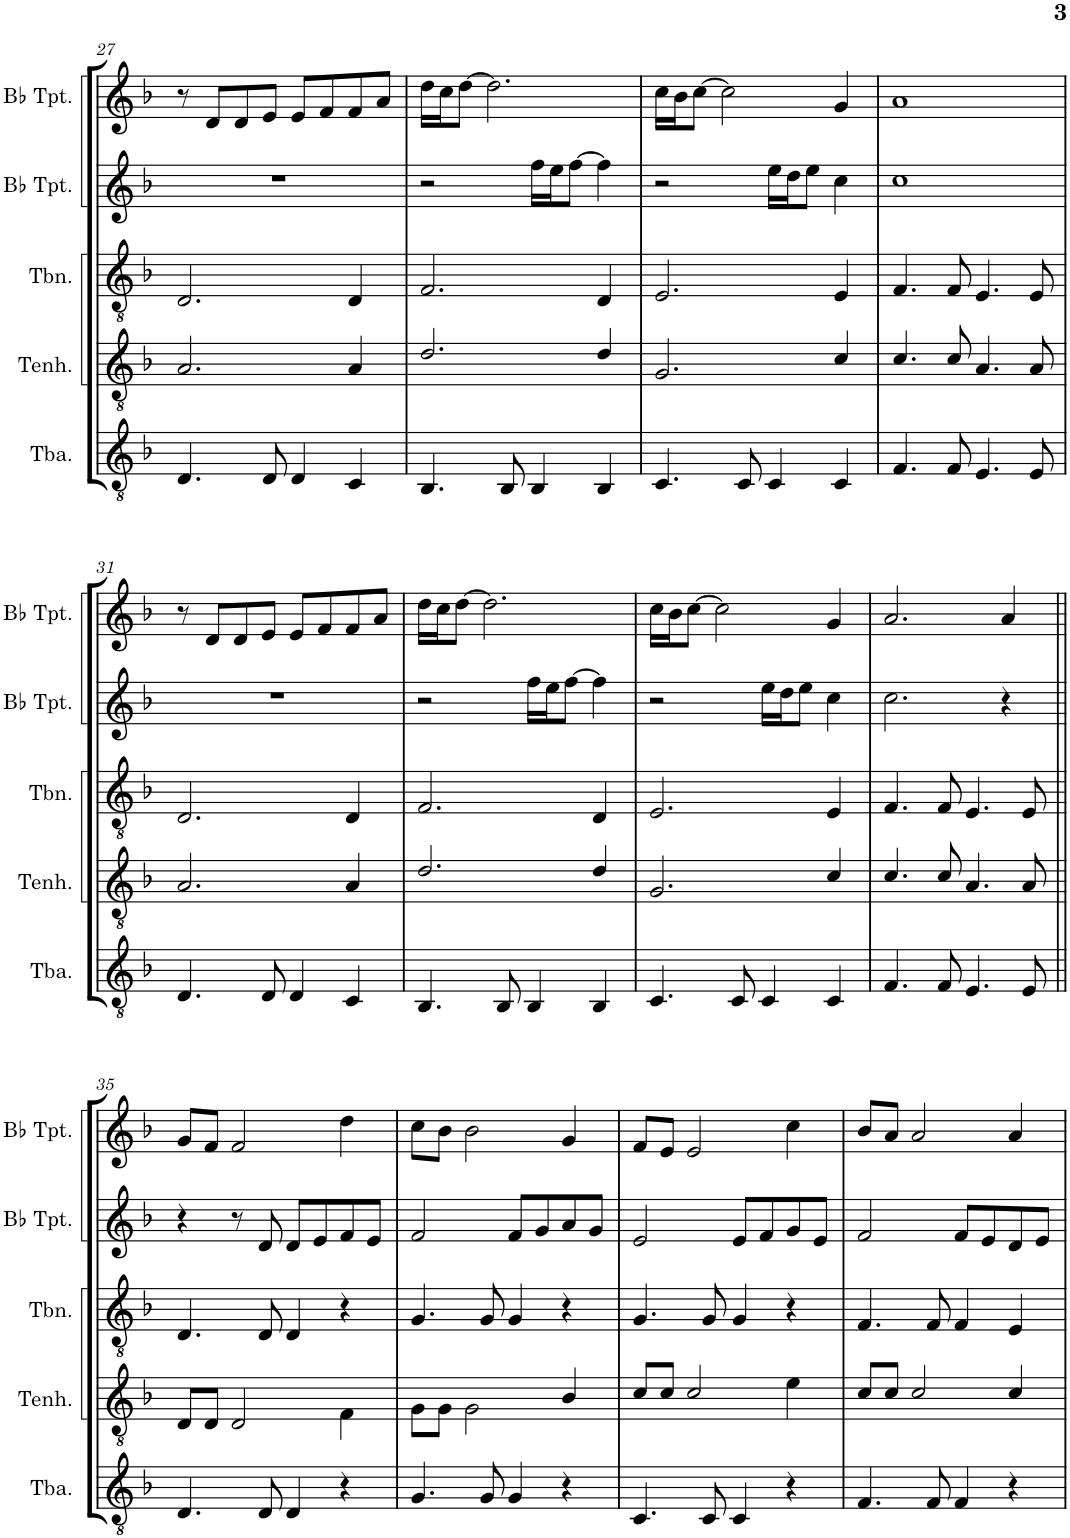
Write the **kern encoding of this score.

**kern	**kern	**kern	**kern	**kern
*part5	*part4	*part3	*part2	*part1
*staff5	*staff4	*staff3	*staff2	*staff1
*I"Tuba	*I"Tenorhorn	*I"Trombone	*I"Bb Trumpet	*I"Bb Trumpet
*I'Tba.	*I'Tenh.	*I'Tbn.	*I'Bb Tpt.	*I'Bb Tpt.
!!LO:PB:g=z
*clefGv2	*clefGv2	*clefGv2	*clefG2	*clefG2
*Trd1c2	*Trd1c2	*Trd1c2	*Trd1c2	*Trd1c2
*k[b-]	*k[b-]	*k[b-]	*k[b-]	*k[b-]
*M4/4	*M4/4	*M4/4	*M4/4	*M4/4
=27	=27	=27	=27	=27
4.D/	2.A/	2.D/	1r	8r
.	.	.	.	8d/L
.	.	.	.	8d/
8D/	.	.	.	8e/J
4D/	.	.	.	8e/L
.	.	.	.	8f/
4C/	4A/	4D/	.	8f/
.	.	.	.	8a/J
=28	=28	=28	=28	=28
4.BB-/	2.d/	2.F/	2r	16dd\LL
.	.	.	.	16cc\J
.	.	.	.	[>8dd\J
.	.	.	.	2.dd\]
8BB-/	.	.	.	.
4BB-/	.	.	16ff\LL	.
.	.	.	16ee\J	.
.	.	.	[>8ff\J	.
4BB-/	4d/	4D/	4ff\]	.
=29	=29	=29	=29	=29
4.C/	2.G/	2.E/	2r	16cc\LL
.	.	.	.	16b-\J
.	.	.	.	[>8cc\J
.	.	.	.	2cc\]
8C/	.	.	.	.
4C/	.	.	16ee\LL	.
.	.	.	16dd\J	.
.	.	.	8ee\J	.
4C/	4c/	4E/	4cc\	4g/
=30	=30	=30	=30	=30
4.F/	4.c/	4.F/	1cc	1a
8F/	8c/	8F/	.	.
4.E/	4.A/	4.E/	.	.
8E/	8A/	8E/	.	.
!!LO:LB:g=z
=31	=31	=31	=31	=31
4.D/	2.A/	2.D/	1r	8r
.	.	.	.	8d/L
.	.	.	.	8d/
8D/	.	.	.	8e/J
4D/	.	.	.	8e/L
.	.	.	.	8f/
4C/	4A/	4D/	.	8f/
.	.	.	.	8a/J
=32	=32	=32	=32	=32
4.BB-/	2.d/	2.F/	2r	16dd\LL
.	.	.	.	16cc\J
.	.	.	.	[>8dd\J
.	.	.	.	2.dd\]
8BB-/	.	.	.	.
4BB-/	.	.	16ff\LL	.
.	.	.	16ee\J	.
.	.	.	[>8ff\J	.
4BB-/	4d/	4D/	4ff\]	.
=33	=33	=33	=33	=33
4.C/	2.G/	2.E/	2r	16cc\LL
.	.	.	.	16b-\J
.	.	.	.	[>8cc\J
.	.	.	.	2cc\]
8C/	.	.	.	.
4C/	.	.	16ee\LL	.
.	.	.	16dd\J	.
.	.	.	8ee\J	.
4C/	4c/	4E/	4cc\	4g/
=34	=34	=34	=34	=34
4.F/	4.c/	4.F/	2.cc\	2.a/
8F/	8c/	8F/	.	.
4.E/	4.A/	4.E/	.	.
.	.	.	4r	4a/
8E/	8A/	8E/	.	.
!!LO:LB:g=z
=35||	=35||	=35||	=35||	=35||
4.D/	8D/L	4.D/	4r	8g/L
.	8D/J	.	.	8f/J
.	2D/	.	8r	2f/
8D/	.	8D/	8d/	.
4D/	.	4D/	8d/L	.
.	.	.	8e/	.
4r	4F\	4r	8f/	4dd\
.	.	.	8e/J	.
=36	=36	=36	=36	=36
4.G/	8G\L	4.G/	2f/	8cc\L
.	8G\J	.	.	8b-\J
.	2G\	.	.	2b-\
8G/	.	8G/	.	.
4G/	.	4G/	8f/L	.
.	.	.	8g/	.
4r	4B-/	4r	8a/	4g/
.	.	.	8g/J	.
=37	=37	=37	=37	=37
4.C/	8c/L	4.G/	2e/	8f/L
.	8c/J	.	.	8e/J
.	2c/	.	.	2e/
8C/	.	8G/	.	.
4C/	.	4G/	8e/L	.
.	.	.	8f/	.
4r	4e\	4r	8g/	4cc\
.	.	.	8e/J	.
=38	=38	=38	=38	=38
4.F/	8c/L	4.F/	2f/	8b-/L
.	8c/J	.	.	8a/J
.	2c/	.	.	2a/
8F/	.	8F/	.	.
4F/	.	4F/	8f/L	.
.	.	.	8e/	.
4r	4c/	4E/	8d/	4a/
.	.	.	8e/J	.
=	=	=	=	=
*-	*-	*-	*-	*-
